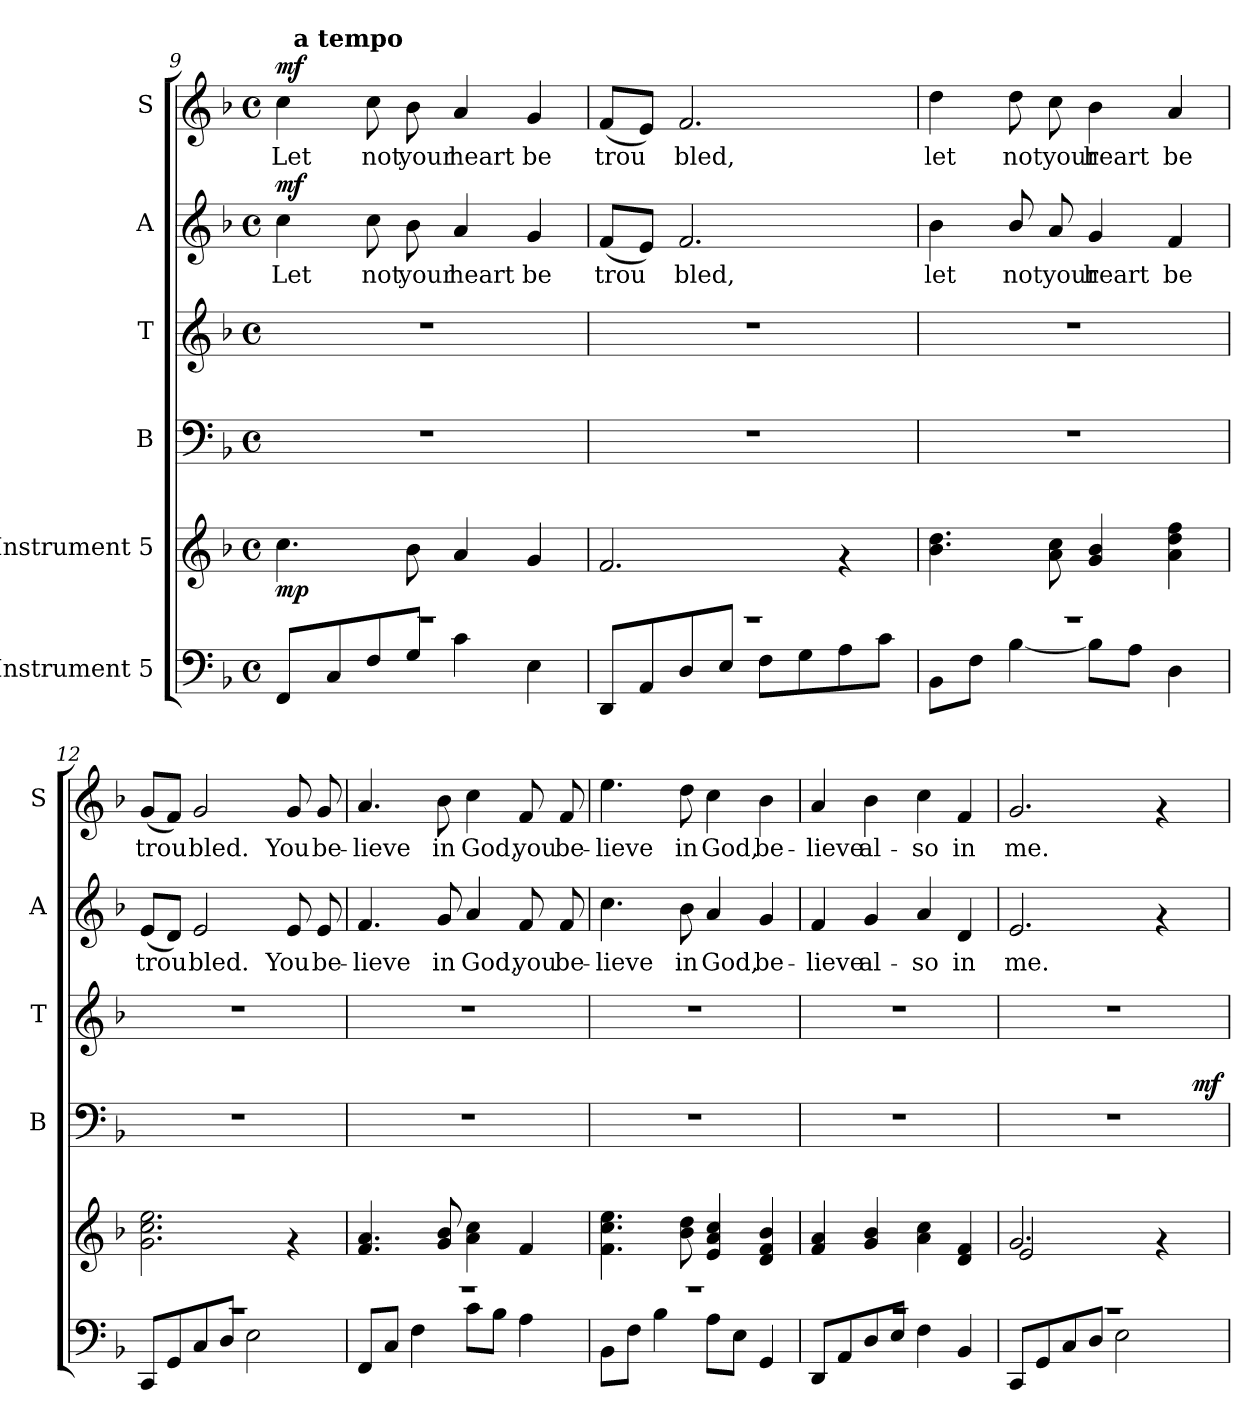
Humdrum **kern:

**kern	**kern	**dynam	**kern	**dynam	**kern	**kern	**text	**dynam	**kern	**text	**dynam
*part6	*part5	*part5	*part4	*part4	*part3	*part2	*part2	*part2	*part1	*part1	*part1
*staff6	*staff5	*staff5	*staff4	*staff4	*staff3	*staff2	*staff2	*staff2	*staff1	*staff1	*staff1
*I"Instrument 5	*I"Instrument 5	*	*I"B	*	*I"T	*I"A	*	*	*I"S	*	*
*	*	*	*I'B	*	*I'T	*I'A	*	*	*I'S	*	*
!!LO:LB:g=z
*clefF4	*clefG2	*	*clefF4	*	*clefG2	*clefG2	*	*	*clefG2	*	*
*k[b-]	*k[b-]	*	*k[b-]	*	*k[b-]	*k[b-]	*	*	*k[b-]	*	*
*F:	*F:	*	*F:	*	*F:	*F:	*	*	*F:	*	*
*M4/4	*M4/4	*	*M4/4	*	*M4/4	*M4/4	*	*	*M4/4	*	*
*met(c)	*met(c)	*	*met(c)	*	*met(c)	*met(c)	*	*	*met(c)	*	*
=9	=9	=9	=9	=9	=9	=9	=9	=9	=9	=9	=9
*^	*	*	*	*	*	*	*	*	*	*	*
!	!	!	!LO:DY:b	!	!	!	!	!LO:LY:a:cj	!LO:DY:a	!	!LO:LY:b:cj	!LO:DY:a
*	*	*	*	*	*	*	*	*	*	*^	*	*
1r	8FF/L	4.cc\	mp	1r	.	1r	4cc\	Let	mf	4cc\	32ryy	Let	mf
!	!	!	!	!	!	!	!	!	!	!	!LO:TX:a:B:t=a tempo	!	!
.	.	.	.	.	.	.	.	.	.	.	2ryy	.	.
.	8C/	.	.	.	.	.	.	.	.	.	.	.	.
!	!	!	!	!	!	!	!	!LO:LY:a:cj	!	!	!	!LO:LY:b:cj	!
.	8F/	.	.	.	.	.	8cc\	not	.	8cc\	.	not	.
!	!	!	!	!	!	!	!	!LO:LY:a:cj	!	!	!	!LO:LY:b:cj	!
.	8G/J	8b-\	.	.	.	.	8b-\	your	.	8b-\	.	your	.
!	!	!	!	!	!	!	!	!LO:LY:a:cj	!	!	!	!LO:LY:b:cj	!
.	4c\	4a/	.	.	.	.	4a/	heart	.	4a/	.	heart	.
.	.	.	.	.	.	.	.	.	.	.	4...ryy	.	.
!	!	!	!	!	!	!	!	!LO:LY:a:cj	!	!	!	!LO:LY:b:cj	!
.	4E\	4g/	.	.	.	.	4g/	be	.	4g/	.	be	.
=10	=10	=10	=10	=10	=10	=10	=10	=10	=10	=10	=10	=10	=10
!	!	!	!	!	!	!	!	!LO:LY:a:cj	!	!	!	!LO:LY:b:cj	!
*	*	*	*	*	*	*	*	*	*	*v	*v	*	*
1r	8DD/L	2.f/	.	1r	.	1r	(<8f/L	trou-	.	(<8f/L	trou-	.
!	!	!	!	!	!	!	!	!LO:LY:a:cj	!	!	!LO:LY:b:cj	!
.	8AA/	.	.	.	.	.	8e/J)	--	.	8e/J)	--	.
!	!	!	!	!	!	!	!	!LO:LY:a:cj	!	!	!LO:LY:b:cj	!
.	8D/	.	.	.	.	.	2.f/	-bled,	.	2.f/	-bled,	.
.	8E/J	.	.	.	.	.	.	.	.	.	.	.
.	8F\L	.	.	.	.	.	.	.	.	.	.	.
.	8G\	.	.	.	.	.	.	.	.	.	.	.
.	8A\	4rf	.	.	.	.	.	.	.	.	.	.
.	8c\J	.	.	.	.	.	.	.	.	.	.	.
=11	=11	=11	=11	=11	=11	=11	=11	=11	=11	=11	=11	=11
!	!	!	!	!	!	!	!	!LO:LY:a:cj	!	!	!LO:LY:b:cj	!
1r	8BB-\L	4.b-\ 4.dd\	.	1r	.	1r	4b-\	let	.	4dd\	let	.
.	8F\J	.	.	.	.	.	.	.	.	.	.	.
!	!	!	!	!	!	!	!	!LO:LY:a:cj	!	!	!LO:LY:b:cj	!
.	[>4B-\	.	.	.	.	.	8b-/	notyour	.	8dd\	notyour	.
!	!	!	!	!	!	!	!	!LO:LY:a:cj	!	!	!LO:LY:b:cj	!
.	.	8a\ 8cc\	.	.	.	.	8a/	.	.	8cc\	.	.
!	!	!	!	!	!	!	!	!LO:LY:a:cj	!	!	!LO:LY:b:cj	!
.	8B-\L]	4g/ 4b-/	.	.	.	.	4g/	heart	.	4b-\	heart	.
.	8A\J	.	.	.	.	.	.	.	.	.	.	.
!	!	!	!	!	!	!	!	!LO:LY:a:cj	!	!	!LO:LY:b:cj	!
.	4D\	4ff\ 4dd\ 4a\	.	.	.	.	4f/	be	.	4a/	be	.
!!LO:PB:g=z
=12	=12	=12	=12	=12	=12	=12	=12	=12	=12	=12	=12	=12
!	!	!	!	!	!	!	!	!LO:LY:a:cj	!	!	!LO:LY:b:cj	!
1r	8CC/L	2.ee\ 2.g\ 2.cc\	.	1r	.	1r	(<8e/L	trou-	.	(<8g/L	trou-	.
!	!	!	!	!	!	!	!	!LO:LY:a:cj	!	!	!LO:LY:b:cj	!
.	8GG/	.	.	.	.	.	8d/J)	--	.	8f/J)	--	.
!	!	!	!	!	!	!	!	!LO:LY:a:cj	!	!	!LO:LY:b:cj	!
.	8C/	.	.	.	.	.	2e/	-bled.	.	2g/	-bled.	.
.	8D/J	.	.	.	.	.	.	.	.	.	.	.
.	2E\	.	.	.	.	.	.	.	.	.	.	.
!	!	!	!	!	!	!	!	!LO:LY:a:cj	!	!	!LO:LY:b:cj	!
.	.	4rf	.	.	.	.	8e/	You	.	8g/	You	.
!	!	!	!	!	!	!	!	!LO:LY:a:cj	!	!	!LO:LY:b:cj	!
.	.	.	.	.	.	.	8e/	be-	.	8g/	be-	.
=13	=13	=13	=13	=13	=13	=13	=13	=13	=13	=13	=13	=13
!	!	!	!	!	!	!	!	!LO:LY:a:cj	!	!	!LO:LY:b:cj	!
1r	8FF/L	4.a/ 4.f/	.	1r	.	1r	4.f/	-lieve	.	4.a/	-lieve	.
.	8C/J	.	.	.	.	.	.	.	.	.	.	.
.	4F\	.	.	.	.	.	.	.	.	.	.	.
!	!	!	!	!	!	!	!	!LO:LY:a:cj	!	!	!LO:LY:b:cj	!
.	.	8b-/ 8g/	.	.	.	.	8g/	in	.	8b-\	in	.
!	!	!	!	!	!	!	!	!LO:LY:a:cj	!	!	!LO:LY:b:cj	!
.	8c\L	4cc\ 4a\	.	.	.	.	4a/	God,	.	4cc\	God,	.
.	8B-\J	.	.	.	.	.	.	.	.	.	.	.
!	!	!	!	!	!	!	!	!LO:LY:a:cj	!	!	!LO:LY:b:cj	!
.	4A\	4f/	.	.	.	.	8f/	you	.	8f/	you	.
!	!	!	!	!	!	!	!	!LO:LY:a:cj	!	!	!LO:LY:b:cj	!
.	.	.	.	.	.	.	8f/	be-	.	8f/	be-	.
=14	=14	=14	=14	=14	=14	=14	=14	=14	=14	=14	=14	=14
!	!	!	!	!	!	!	!	!LO:LY:a:cj	!	!	!LO:LY:b:cj	!
1r	8BB-\L	4.cc\ 4.f\ 4.ee\	.	1r	.	1r	4.cc\	-lieve	.	4.ee\	-lieve	.
.	8F\J	.	.	.	.	.	.	.	.	.	.	.
.	4B-\	.	.	.	.	.	.	.	.	.	.	.
!	!	!	!	!	!	!	!	!LO:LY:a:cj	!	!	!LO:LY:b:cj	!
.	.	8dd\ 8b-\	.	.	.	.	8b-\	in	.	8dd\	in	.
!	!	!	!	!	!	!	!	!LO:LY:a:cj	!	!	!LO:LY:b:cj	!
.	8A\L	4cc/ 4e/ 4a/	.	.	.	.	4a/	God,	.	4cc\	God,	.
.	8E\J	.	.	.	.	.	.	.	.	.	.	.
!	!	!	!	!	!	!	!	!LO:LY:a:cj	!	!	!LO:LY:b:cj	!
.	4GG/	4b-/ 4d/ 4f/	.	.	.	.	4g/	be-	.	4b-\	be-	.
!!LO:LB:g=z
=15	=15	=15	=15	=15	=15	=15	=15	=15	=15	=15	=15	=15
!	!	!	!	!	!	!	!	!LO:LY:a:cj	!	!	!LO:LY:b:cj	!
1r	8DD/L	4f/ 4a/	.	1r	.	1r	4f/	-lieve	.	4a/	-lieve	.
.	8AA/	.	.	.	.	.	.	.	.	.	.	.
!	!	!	!	!	!	!	!	!LO:LY:a:cj	!	!	!LO:LY:b:cj	!
.	8D/	4b-/ 4g/	.	.	.	.	4g/	al-	.	4b-\	al-	.
.	8E/J	.	.	.	.	.	.	.	.	.	.	.
!	!	!	!	!	!	!	!	!LO:LY:a:cj	!	!	!LO:LY:b:cj	!
.	4F\	4a\ 4cc\	.	.	.	.	4a/	-so	.	4cc\	-so	.
!	!	!	!	!	!	!	!	!LO:LY:a:cj	!	!	!LO:LY:b:cj	!
.	4BB-/	4f/ 4d/	.	.	.	.	4d/	in	.	4f/	in	.
=16	=16	=16	=16	=16	=16	=16	=16	=16	=16	=16	=16	=16
*	*	*^	*	*	*	*	*	*	*	*	*	*
!	!	!	!	!	!	!	!	!	!LO:LY:a:cj	!	!	!LO:LY:b:cj	!
*	*	*	*	*	*^	*	*	*	*	*	*	*	*
1r	8CC/L	2.g/	2e/	.	1r	2ryy	.	1r	2.e/	me.	.	2.g/	me.	.
.	8GG/	.	.	.	.	.	.	.	.	.	.	.	.	.
.	8C/	.	.	.	.	.	.	.	.	.	.	.	.	.
.	8D/J	.	.	.	.	.	.	.	.	.	.	.	.	.
.	2E\	.	2ryy	.	.	4ryy	.	.	.	.	.	.	.	.
.	.	4rf	.	.	.	8ryy	.	.	4rf	.	.	4rf	.	.
.	.	.	.	.	.	32ryy	.	.	.	.	.	.	.	.
!	!	!	!	!	!	!	!LO:DY:a	!	!	!	!	!	!	!
.	.	.	.	.	.	16.ryy	mf	.	.	.	.	.	.	.
*v	*v	*	*	*	*v	*v	*	*	*	*	*	*	*	*
*	*v	*v	*	*	*	*	*	*	*	*	*	*
=	=	=	=	=	=	=	=	=	=	=	=
*-	*-	*-	*-	*-	*-	*-	*-	*-	*-	*-	*-
